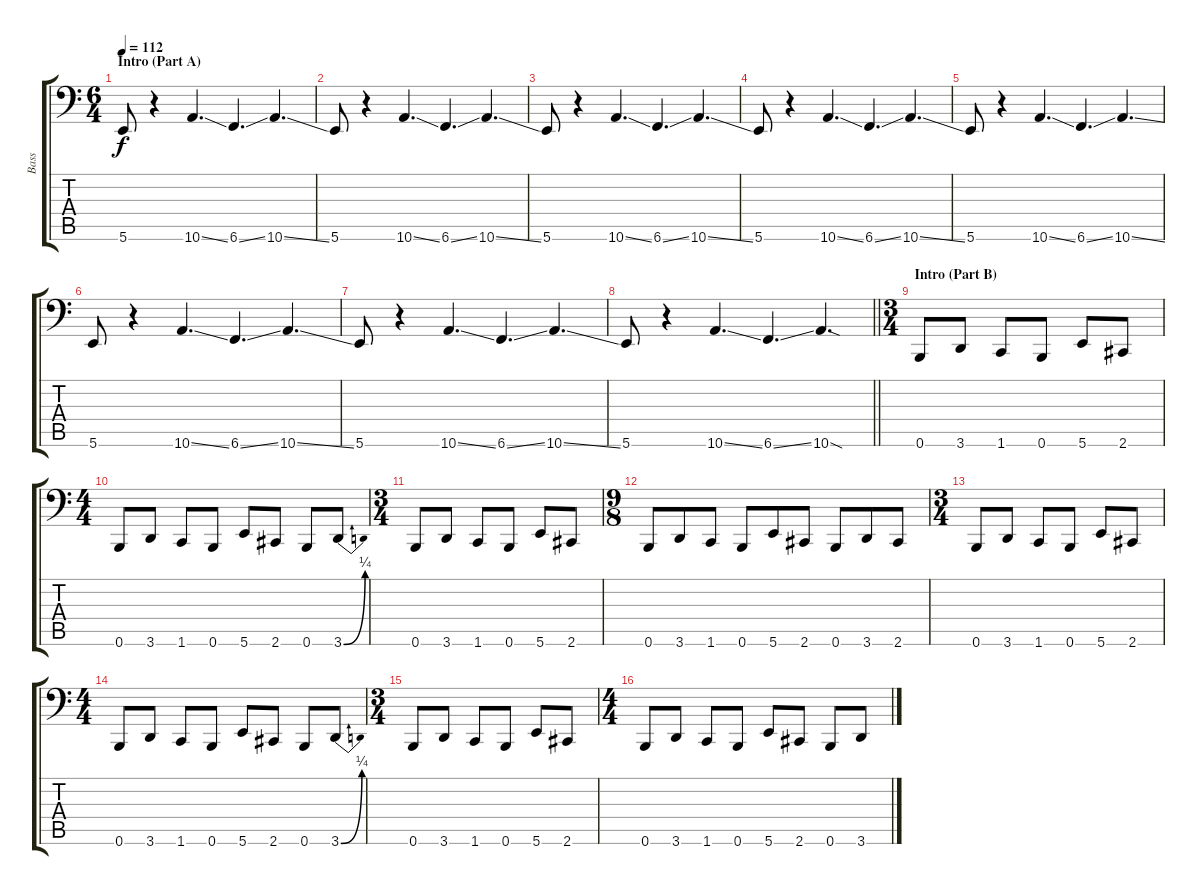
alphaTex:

\track ("Bass" "Bass") {instrument electricbassfinger}
\staff {score tabs}
\tuning (C3 G2 D2 A1 E1 B0) {hide}
\ts (6 4)
\section ("" "Intro (Part A)")
\tempo 112
\clef f4
\ks c
5.6.8{dy f instrument electricbassfinger} r.4 10.6{ss}.4{d} 6.6{ss}.4{d} 10.6{ss}.4{d} |
5.6.8 r.4 10.6{ss}.4{d} 6.6{ss}.4{d} 10.6{ss}.4{d} |
5.6.8 r.4 10.6{ss}.4{d} 6.6{ss}.4{d} 10.6{ss}.4{d} |
5.6.8 r.4 10.6{ss}.4{d} 6.6{ss}.4{d} 10.6{ss}.4{d} |
5.6.8 r.4 10.6{ss}.4{d} 6.6{ss}.4{d} 10.6{ss}.4{d} |
5.6.8 r.4 10.6{ss}.4{d} 6.6{ss}.4{d} 10.6{ss}.4{d} |
5.6.8 r.4 10.6{ss}.4{d} 6.6{ss}.4{d} 10.6{ss}.4{d} |
\barLineRight lightlight
5.6.8 r.4 10.6{ss}.4{d} 6.6{ss}.4{d} 10.6{sod}.4{d} |
\ts (3 4)
\section ("" "Intro (Part B)")
0.6.8 3.6.8 1.6.8 0.6.8 5.6.8 2.6.8 |
\ts (4 4)
0.6.8 3.6.8 1.6.8 0.6.8 5.6.8 2.6.8 0.6.8 3.6{be (bend 0 0 60 1)}.8 |
\ts (3 4)
0.6.8 3.6.8 1.6.8 0.6.8 5.6.8 2.6.8 |
\ts (9 8)
0.6.8 3.6.8 1.6.8 0.6.8 5.6.8 2.6.8 0.6.8 3.6.8 2.6.8 |
\ts (3 4)
0.6.8 3.6.8 1.6.8 0.6.8 5.6.8 2.6.8 |
\ts (4 4)
0.6.8 3.6.8 1.6.8 0.6.8 5.6.8 2.6.8 0.6.8 3.6{be (bend 0 0 60 1)}.8 |
\ts (3 4)
0.6.8 3.6.8 1.6.8 0.6.8 5.6.8 2.6.8 |
\ts (4 4)
0.6.8 3.6.8 1.6.8 0.6.8 5.6.8 2.6.8 0.6.8 3.6.8
